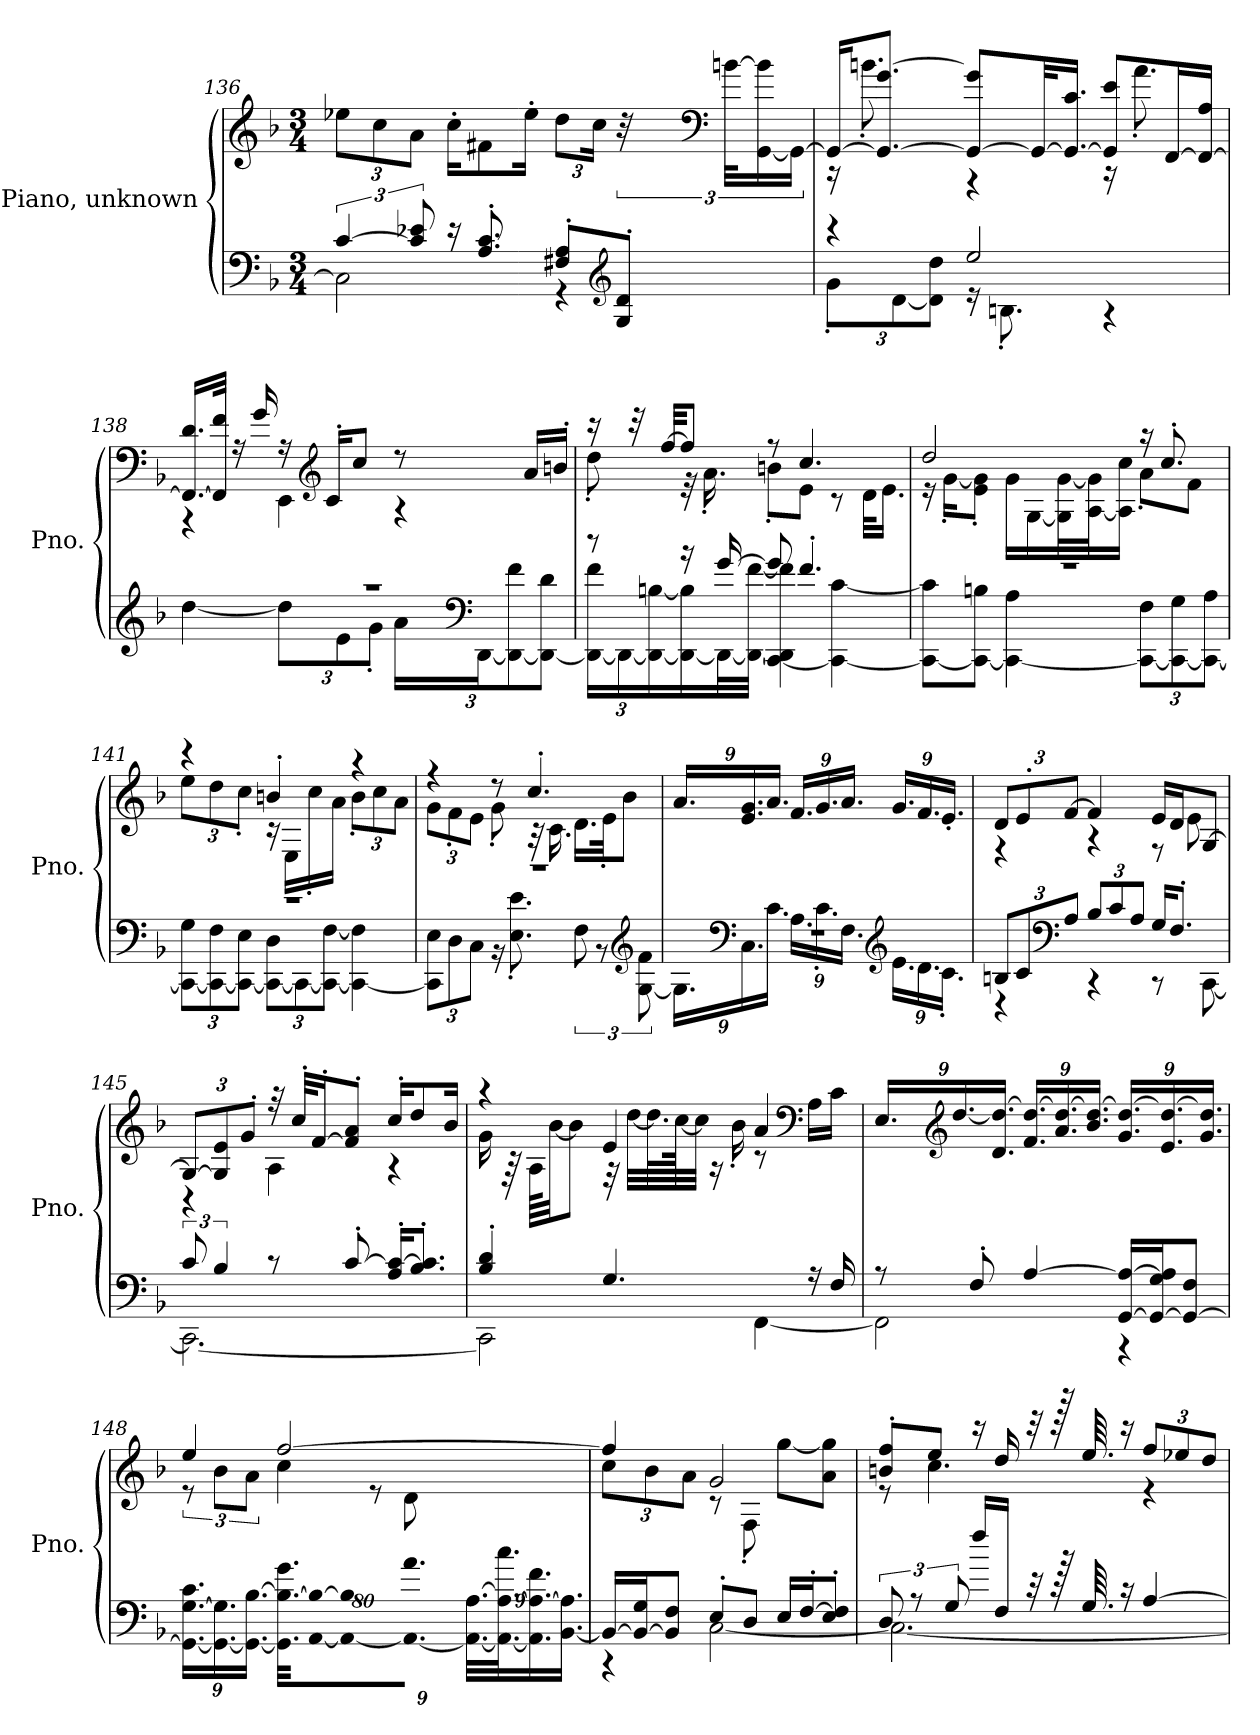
**kern	**kern
*part1	*part1
*staff2	*staff1
*I"Piano, unknown	*
*I'Pno.	*
*clefF4	*clefG2
*k[b-]	*k[b-]
*M3/4	*M3/4
=136	=136
*^	*
*	*	*Xbrackettup
[6c/	2C\]	12ee-X\L
.	.	12cc\
12c/] 12e-X/	.	12a\J
16r	.	16cc'\KL
8.A/' 8.c/'	.	8f#X\
.	.	16ee-'\Jk
8F#X/' 8A/'L	4r	12dd\L
.	.	24cc\Jk
*clefG2	*	*
*	*	*brackettup
8G/' 8d/'J	.	48r
*	*	*clefF4
.	.	[48bn\KLL
.	.	[24GG\ 24b\]
.	.	24GG\JJ_
!!LO:LB:g=z
=137	=137	=137
*	*Xbrackettup	*
*	*	*^
4r	12g'\L	16GG/KL_	16r
.	.	8.GG/_ [8.g/J	8.bn'\
.	[12d\	.	.
.	12d\] 12dd\J	.	.
2ee/	16r	8GG/_ 8g/]L	4r
.	8.Bn'\	.	.
.	.	32GG/KL_	.
.	.	16.GG/_ 16.c/JJ	.
.	4r	8GG/] 8e/L	16r
.	.	.	8.a'\
.	.	[16FF/L	.
.	.	16FF/_ 16A/JJ	.
=138	=138	=138	=138
2.r	[4dd\	16.FF/_ 16.d/LL	4r
.	.	32FF/] 32f/JJk	.
.	.	16r	.
.	.	16g/	.
.	12dd\L]	16r	4EE\
*	*	*clefG2	*
.	.	16c'/KL	.
.	12e\	.	.
.	.	8cc/J	.
.	12g'\J	.	.
.	24a\LL	8r	4r
*clefF4	*	*	*
.	[24DD\J	.	.
.	12DD\_ 12f\	.	.
.	.	16a/LL	.
.	12DD\_ 12d\J	.	.
.	.	16bn'/JJ	.
!!LO:LB:g=z	!!
=139	=139	=139	=139
8r	24DD\_ 24f\LL	16r	8dd'\
.	24DD\_	.	.
.	.	32r	.
.	24DD\_ [24Bn\	.	.
.	.	[32ff/KKL	.
16r	16DD\_ 16B\]	8ff/J]	32r
.	.	.	16.a'\
[16g/	32DD\L_	.	.
.	32DD\_ [32f\JJJ	.	.
8g/]	[4CC\ 4DD\] 4f\]	8r	8bn'\L
4.f'/	.	4.cc/	8e\J
.	4CC\_ [4c\	.	8r
.	.	.	32d\KLL
.	.	.	16.e\JJ
=140	=140	=140	=140
2.r	8CC\_ 8c\]L	2dd/	16r
.	.	.	[16g'\KL
.	8CC\_ 8Bn\J	.	8e\' 8g\]'J
.	4CC\_ 4A\	.	16g\LL
.	.	.	[16G\
.	.	.	32G\] [32g\L
.	.	.	[32A\ 32g\]J
.	.	.	16A\] 16cc\JJ
.	12CC\_ 12F\L	16r	8a'\L
.	.	8.cc'/	.
.	12CC\_ 12G\	.	.
.	.	.	8f\J
.	12CC\_ 12A\J	.	.
!!LO:LB:g=z	!!
=141	=141	=141	=141
*	*	*	*Xbrackettup
2.r	12CC\_ 12G\L	4r	12ee\L
.	12CC\_ 12F\	.	12dd\
.	12CC\_ 12E\J	.	12cc'\J
.	12CC\_ 12D\L	4bn'/	16r
.	.	.	16E\LL
.	12CC\_	.	.
.	.	.	16cc'\
.	12CC\_ [12F\J	.	.
.	.	.	16a\JJ
.	4CC\_ 4F\]	4r	12b'\L
.	.	.	12cc\
.	.	.	12a\J
=142	=142	=142	=142
2.r	12CC\] 12E\L	4r	12g\L
.	12D\	.	12f'\
.	12C\J	.	12e\J
.	16r	8r	8g'\
.	8.E\' 8.e\'	.	.
.	.	4.cc'/	32r
.	.	.	16.c\
*	*brackettup	*	*
.	12F\	.	16.d\LL
.	12r	.	.
.	.	.	32e'\JK
.	.	.	8b-\J
*clefG2	*	*	*
.	[12G\ 12f\	.	.
*	*	*v	*v
=143	=143	=143
*	*Xbrackettup	*
2.r	18.G\LL]	18.a/LL
*clefF4	*	*
.	18.C\	18.e/ 18.g/
.	18.c\JJ	18.a/JJ
.	18.A\LL	18.f/LL
.	18.c'\	18.g/
.	18.F\JJ	18.a/JJ
*clefG2	*	*
.	18.e\LL	18.g/LL
.	18.d\	18.f/
.	18.c'\JJ	18.e'/JJ
!!LO:LB:g=z
=144	=144	=144
*	*	*^
12Bn/L	4r	12d/L	4r
12c/	.	12e'/	.
*clefF4	*	*	*
12A/J	.	[12f/J	.
12B/L	4r	4f/]	4r
12c/	.	.	.
12A/J	.	.	.
16G/KL	8r	16e/LL	8r
8.F'/J	.	16d/J	.
.	[8CC\	[8G/J	8e\
=145	=145	=145	=145
*brackettup	*	*	*
12c/	2.CC\_	12G/L_	4r
6B-/	.	12G/] 12e/	.
.	.	12g'/J	.
8r	.	32r	4A\
.	.	32cc'/KLL	.
.	.	[16f'/J	.
[8c'/	.	8f/]' 8a/'J	.
16A/' 16c/_'KL	.	16cc'/KL	4r
8.B-/' 8.c/]'J	.	8dd/	.
.	.	16b-/Jk	.
!!LO:PB:g=z	!!
=146	=146	=146	=146
4B-/' 4d/'	2CC\]	4r	16g\
.	.	.	64r
.	.	.	64A\KLLL
.	.	.	[32b-\JJ
.	.	.	8b-\J]
4.G/	.	4e/	32r
.	.	.	[32dd\LLL
.	.	.	64.dd\L]
.	.	.	[128cc\JK
.	.	.	32cc\JJJ]
.	.	.	16r
.	.	.	16b-'\
.	[4FF\	4a/	8r
*	*	*clefF4	*
16r	.	.	16A\LL
16F/	.	.	16c\JJ
*	*	*v	*v
=147	=147	=147
8r	2FF\]	18.E/LL
*	*	*clefG2
.	.	[18.dd/
8F'/	.	.
.	.	18.d/ 18.dd/_JJ
[4A/	.	18.f/ 18.dd/_LL
.	.	18.a/ 18.dd/_
.	.	18.b-/ 18.dd/_JJ
[16GG/ 16A/_LL	4r	18.g/ 18.dd/_LL
16GG/_ 16G/ 16A/]J	.	.
.	.	18.e/ 18.dd/_
8GG/_ 8F/J	.	.
.	.	18.g/ 18.dd/]JJ
*v	*v	*
!!LO:LB:g=z
=148	=148
*	*^
*Xbrackettup	*	*brackettup
18.GG\_ [18.G\ 18.c\LL	4ee/	12r
18.GG\_ 18.G\]	.	12b-\L
18.GG\_ [18.B-\JJ	.	12a\J
36.GG\] 36.B-\_ 36.g\KKL	[2ff/	4cc\
!LO:N:vis=8	!	!
[640%71AA\ 640%71B-\_	.	.
!LO:N:vis=64	!	!
640%9AA\_ 640%9B-\]KKL	.	.
18.AA\_ 18.a\JJ	.	.
36.AA\_ [36.A\LLL	.	8r
36.AA\_ 36.A\_ 36.cc\J	.	.
18.AA\] 18.A\_ 18.f\	.	.
.	.	8d\
[18.BB-\ 18.A\]JJ	.	.
=149	=149	=149
*^	*	*
*	*	*	*Xbrackettup
16BB-/LL_	4r	4ff/]	12cc\L
16BB-/_ 16G/J	.	.	.
.	.	.	12b-\
8BB-/] 8F/J	.	.	.
.	.	.	12a\J
8E'/L	[2C\	2g/	8r
8D/J	.	.	8F'\
16E/LL	.	.	[8gg\L
[16F'/J	.	.	.
8E/' 8F/]'J	.	.	8a\ 8gg\]J
!!LO:LB:g=z	!!
=150	=150	=150	=150
*brackettup	*	*	*
12D/	2.C\_	8bn/' 8ff/'L	8r
12r	.	.	.
.	.	8ee/J	4.cc\
12G/	.	.	.
16ff/LL	.	16r	.
16F/JJ	.	16dd/	.
32r	.	32r	.
128r	.	128r	.
64.G/	.	64.ee/	.
16r	.	16r	.
[4A/	.	12ff/L	4r
.	.	12ee-X/	.
.	.	12dd/J	.
*v	*v	*	*
*	*v	*v
=	=
*-	*-
